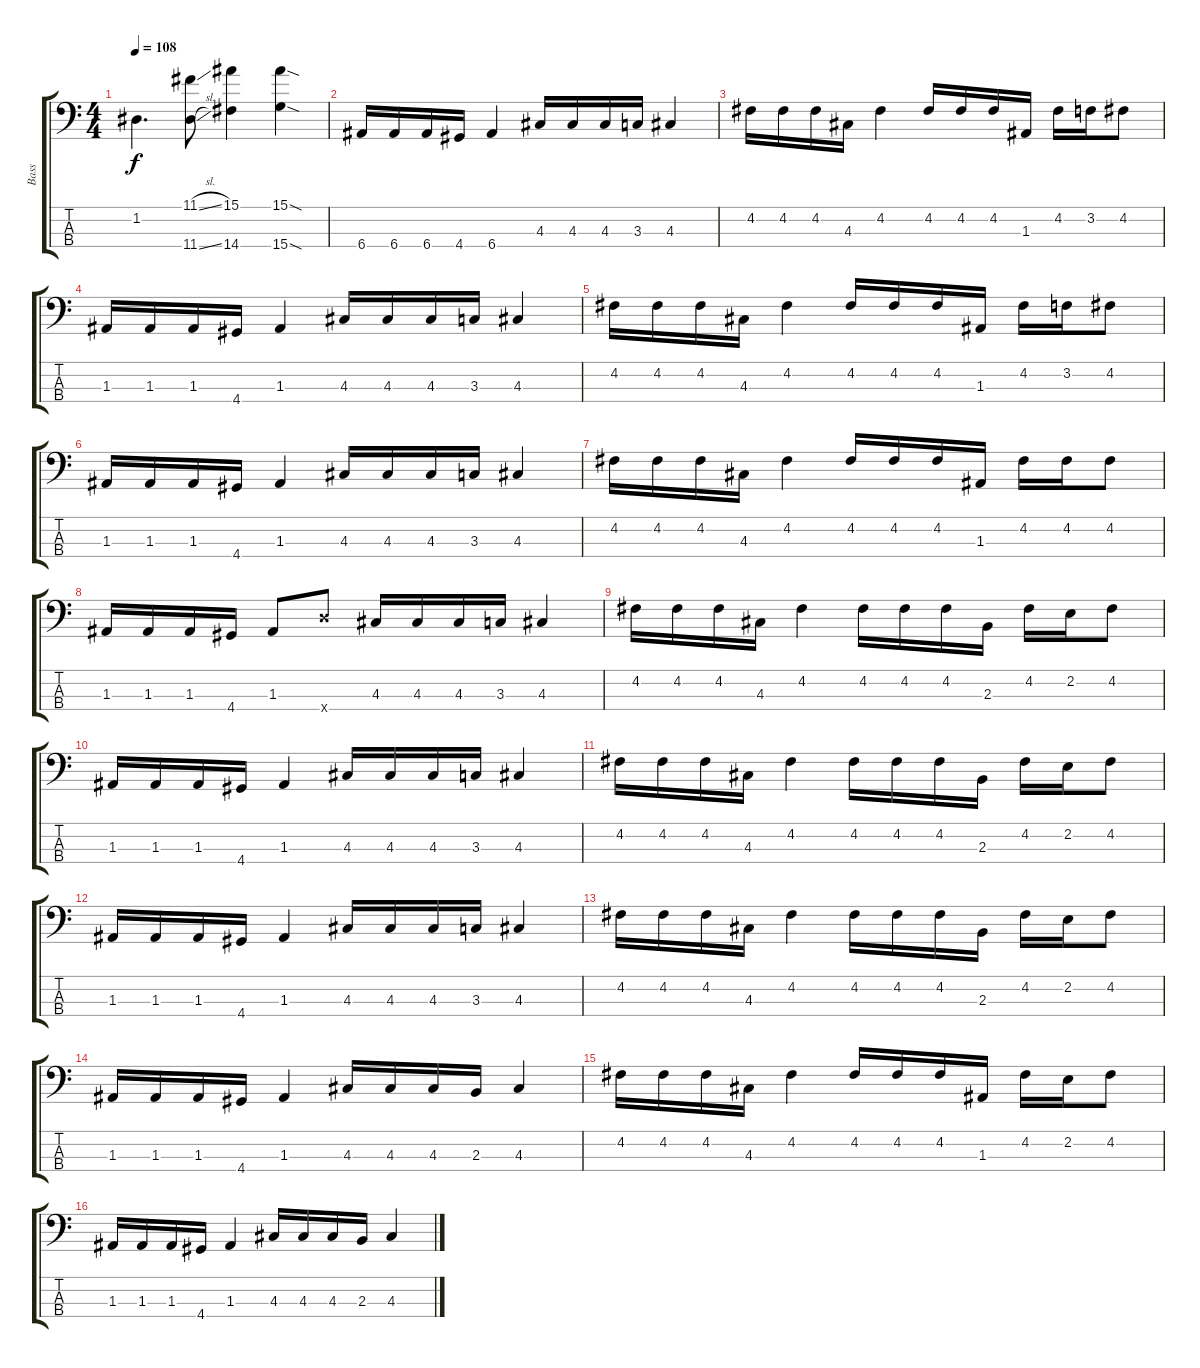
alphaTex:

\track ("Bass" "Bass") {instrument electricbassfinger}
\staff {score tabs}
\tuning (G2 D2 A1 E1) {hide}
\ts (4 4)
\tempo 108
\clef f4
\ks c
1.2{t}.4{d dy f volume 9} (11.1{sl} 11.4{sl}).8 (15.1 14.4).4 (15.1{sod} 15.4{sod}).4 |
6.4.16 6.4.16 6.4.16 4.4.16 6.4.4 4.3.16 4.3.16 4.3.16 3.3.16 4.3.4 |
4.2.16 4.2.16 4.2.16 4.3.16 4.2.4 4.2.16 4.2.16 4.2.16 1.3.16 4.2.16 3.2.16 4.2.8 |
1.3.16 1.3.16 1.3.16 4.4.16 1.3.4 4.3.16 4.3.16 4.3.16 3.3.16 4.3.4 |
4.2.16 4.2.16 4.2.16 4.3.16 4.2.4 4.2.16 4.2.16 4.2.16 1.3.16 4.2.16 3.2.16 4.2.8 |
1.3.16 1.3.16 1.3.16 4.4.16 1.3.4 4.3.16 4.3.16 4.3.16 3.3.16 4.3.4 |
4.2.16 4.2.16 4.2.16 4.3.16 4.2.4 4.2.16 4.2.16 4.2.16 1.3.16 4.2.16 4.2.16 4.2.8 |
1.3.16 1.3.16 1.3.16 4.4.16 1.3.8 10.4{x}.8 4.3.16 4.3.16 4.3.16 3.3.16 4.3.4 |
4.2.16 4.2.16 4.2.16 4.3.16 4.2.4 4.2.16 4.2.16 4.2.16 2.3.16 4.2.16 2.2.16 4.2.8 |
1.3.16 1.3.16 1.3.16 4.4.16 1.3.4 4.3.16 4.3.16 4.3.16 3.3.16 4.3.4 |
4.2.16 4.2.16 4.2.16 4.3.16 4.2.4 4.2.16 4.2.16 4.2.16 2.3.16 4.2.16 2.2.16 4.2.8 |
1.3.16 1.3.16 1.3.16 4.4.16 1.3.4 4.3.16 4.3.16 4.3.16 3.3.16 4.3.4 |
4.2.16 4.2.16 4.2.16 4.3.16 4.2.4 4.2.16 4.2.16 4.2.16 2.3.16 4.2.16 2.2.16 4.2.8 |
1.3.16 1.3.16 1.3.16 4.4.16 1.3.4 4.3.16 4.3.16 4.3.16 2.3.16 4.3.4 |
4.2.16 4.2.16 4.2.16 4.3.16 4.2.4 4.2.16 4.2.16 4.2.16 1.3.16 4.2.16 2.2.16 4.2.8 |
1.3.16 1.3.16 1.3.16 4.4.16 1.3.4 4.3.16 4.3.16 4.3.16 2.3.16 4.3.4
